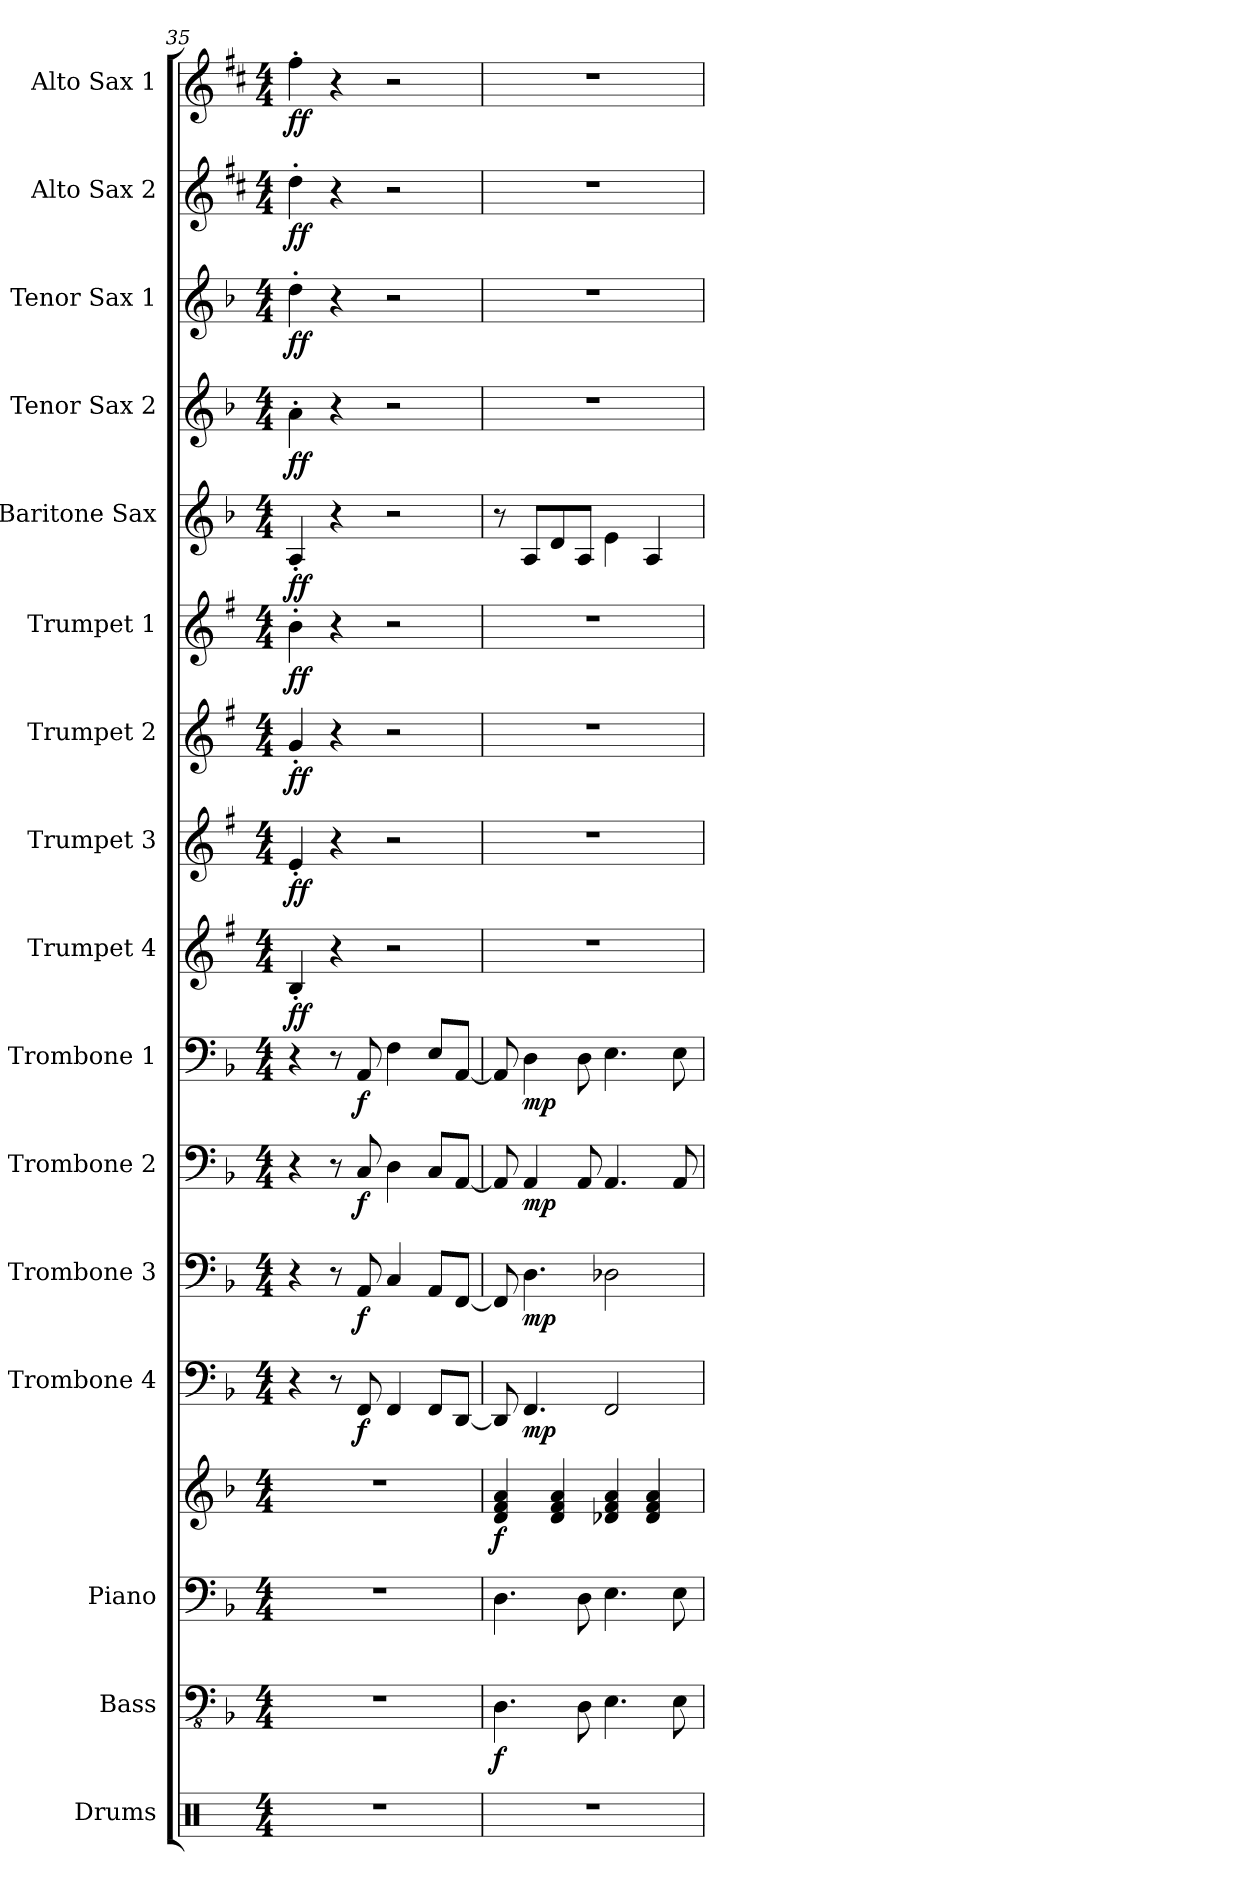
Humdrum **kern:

**kern	**kern	**dynam	**kern	**kern	**dynam	**kern	**dynam	**kern	**dynam	**kern	**dynam	**kern	**dynam	**kern	**dynam	**kern	**dynam	**kern	**dynam	**kern	**dynam	**kern	**dynam	**kern	**dynam	**kern	**dynam	**kern	**dynam	**kern	**dynam
*part16	*part15	*part15	*part14	*part14	*part14	*part13	*part13	*part12	*part12	*part11	*part11	*part10	*part10	*part9	*part9	*part8	*part8	*part7	*part7	*part6	*part6	*part5	*part5	*part4	*part4	*part3	*part3	*part2	*part2	*part1	*part1
*staff17	*staff16	*staff16	*staff15	*staff14	*staff14/15	*staff13	*staff13	*staff12	*staff12	*staff11	*staff11	*staff10	*staff10	*staff9	*staff9	*staff8	*staff8	*staff7	*staff7	*staff6	*staff6	*staff5	*staff5	*staff4	*staff4	*staff3	*staff3	*staff2	*staff2	*staff1	*staff1
*I"Drums	*I"Bass	*	*I"Piano	*	*	*I"Trombone 4	*	*I"Trombone 3	*	*I"Trombone 2	*	*I"Trombone 1	*	*I"Trumpet 4	*	*I"Trumpet 3	*	*I"Trumpet 2	*	*I"Trumpet 1	*	*I"Baritone Sax	*	*I"Tenor Sax 2	*	*I"Tenor Sax 1	*	*I"Alto Sax 2	*	*I"Alto Sax 1	*
*I'Drums	*I'Bass	*	*I'Piano	*	*	*I'Tbn. 4	*	*I'Tbn. 3	*	*I'Tbn. 2	*	*I'Tbn. 1	*	*I'Tpt. 4	*	*I'Tpt. 3	*	*I'Tpt. 2	*	*I'Tpt. 1	*	*I'Bari	*	*I'Tenor 2	*	*I'Tenor 1	*	*I'Alto 2	*	*I'Alto 1	*
*clefX	*clefFv4	*	*clefF4	*clefG2	*	*clefF4	*	*clefF4	*	*clefF4	*	*clefF4	*	*clefG2	*	*clefG2	*	*clefG2	*	*clefG2	*	*clefG2	*	*clefG2	*	*clefG2	*	*clefG2	*	*clefG2	*
*	*	*	*	*	*	*	*	*	*	*	*	*	*	*ITrd1c2	*	*ITrd1c2	*	*ITrd1c2	*	*ITrd1c2	*	*ITrd12c21	*	*ITrd8c14	*	*ITrd8c14	*	*ITrd5c9	*	*ITrd5c9	*
*k[]	*k[b-]	*	*k[b-]	*k[b-]	*	*k[b-]	*	*k[b-]	*	*k[b-]	*	*k[b-]	*	*k[b-]	*	*k[b-]	*	*k[b-]	*	*k[b-]	*	*k[b-]	*	*k[b-]	*	*k[b-]	*	*k[b-]	*	*k[b-]	*
*M4/4	*M4/4	*	*M4/4	*M4/4	*	*M4/4	*	*M4/4	*	*M4/4	*	*M4/4	*	*M4/4	*	*M4/4	*	*M4/4	*	*M4/4	*	*M4/4	*	*M4/4	*	*M4/4	*	*M4/4	*	*M4/4	*
=35	=35	=35	=35	=35	=35	=35	=35	=35	=35	=35	=35	=35	=35	=35	=35	=35	=35	=35	=35	=35	=35	=35	=35	=35	=35	=35	=35	=35	=35	=35	=35
!	!	!	!	!	!	!	!	!	!	!	!	!	!	!	!LO:DY:b	!	!LO:DY:b	!	!LO:DY:b	!	!LO:DY:b	!	!LO:DY:b	!	!LO:DY:b	!	!LO:DY:b	!	!LO:DY:b	!	!LO:DY:b
1r	1r	.	1r	1r	.	4r	.	4r	.	4r	.	4r	.	4A'/	ff	4d'/	ff	4f'/	ff	4a'\	ff	4AA'/	ff	4A'\	ff	4d'\	ff	4f'\	ff	4a'\	ff
.	.	.	.	.	.	8r	.	8r	.	8r	.	8r	.	4r	.	4r	.	4r	.	4r	.	4r	.	4r	.	4r	.	4r	.	4r	.
!	!	!	!	!	!	!	!LO:DY:b	!	!LO:DY:b	!	!LO:DY:b	!	!LO:DY:b	!	!	!	!	!	!	!	!	!	!	!	!	!	!	!	!	!	!
.	.	.	.	.	.	8FF/	f	8AA/	f	8C/	f	8AA/	f	.	.	.	.	.	.	.	.	.	.	.	.	.	.	.	.	.	.
.	.	.	.	.	.	4FF/	.	4C/	.	4D\	.	4F\	.	2r	.	2r	.	2r	.	2r	.	2r	.	2r	.	2r	.	2r	.	2r	.
.	.	.	.	.	.	8FF/L	.	8AA/L	.	8C/L	.	8E/L	.	.	.	.	.	.	.	.	.	.	.	.	.	.	.	.	.	.	.
.	.	.	.	.	.	[8DD/J	.	[8FF/J	.	[8AA/J	.	[8AA/J	.	.	.	.	.	.	.	.	.	.	.	.	.	.	.	.	.	.	.
=36	=36	=36	=36	=36	=36	=36	=36	=36	=36	=36	=36	=36	=36	=36	=36	=36	=36	=36	=36	=36	=36	=36	=36	=36	=36	=36	=36	=36	=36	=36	=36
!	!	!LO:DY:b	!	!	!LO:DY:b	!	!	!	!	!	!	!	!	!	!	!	!	!	!	!	!	!	!	!	!	!	!	!	!	!	!
1r	4.DD\	f	4.D\	4d/ 4f/ 4a/	f	8DD/]	.	8FF/]	.	8AA/]	.	8AA/]	.	1r	.	1r	.	1r	.	1r	.	8r	.	1r	.	1r	.	1r	.	1r	.
!	!	!	!	!	!	!	!LO:DY:b	!	!LO:DY:b	!	!LO:DY:b	!	!LO:DY:b	!	!	!	!	!	!	!	!	!	!	!	!	!	!	!	!	!	!
.	.	.	.	.	.	4.FF/	mp	4.D\	mp	4AA/	mp	4D\	mp	.	.	.	.	.	.	.	.	8AA/L	.	.	.	.	.	.	.	.	.
.	.	.	.	4d/ 4f/ 4a/	.	.	.	.	.	.	.	.	.	.	.	.	.	.	.	.	.	8D/	.	.	.	.	.	.	.	.	.
.	8DD\	.	8D\	.	.	.	.	.	.	8AA/	.	8D\	.	.	.	.	.	.	.	.	.	8AA/J	.	.	.	.	.	.	.	.	.
.	4.EE\	.	4.E\	4d-X/ 4f/ 4a/	.	2FF/	.	2D-X\	.	4.AA/	.	4.E\	.	.	.	.	.	.	.	.	.	4E\	.	.	.	.	.	.	.	.	.
.	.	.	.	4d-/ 4f/ 4a/	.	.	.	.	.	.	.	.	.	.	.	.	.	.	.	.	.	4AA/	.	.	.	.	.	.	.	.	.
.	8EE\	.	8E\	.	.	.	.	.	.	8AA/	.	8E\	.	.	.	.	.	.	.	.	.	.	.	.	.	.	.	.	.	.	.
=	=	=	=	=	=	=	=	=	=	=	=	=	=	=	=	=	=	=	=	=	=	=	=	=	=	=	=	=	=	=	=
*-	*-	*-	*-	*-	*-	*-	*-	*-	*-	*-	*-	*-	*-	*-	*-	*-	*-	*-	*-	*-	*-	*-	*-	*-	*-	*-	*-	*-	*-	*-	*-
